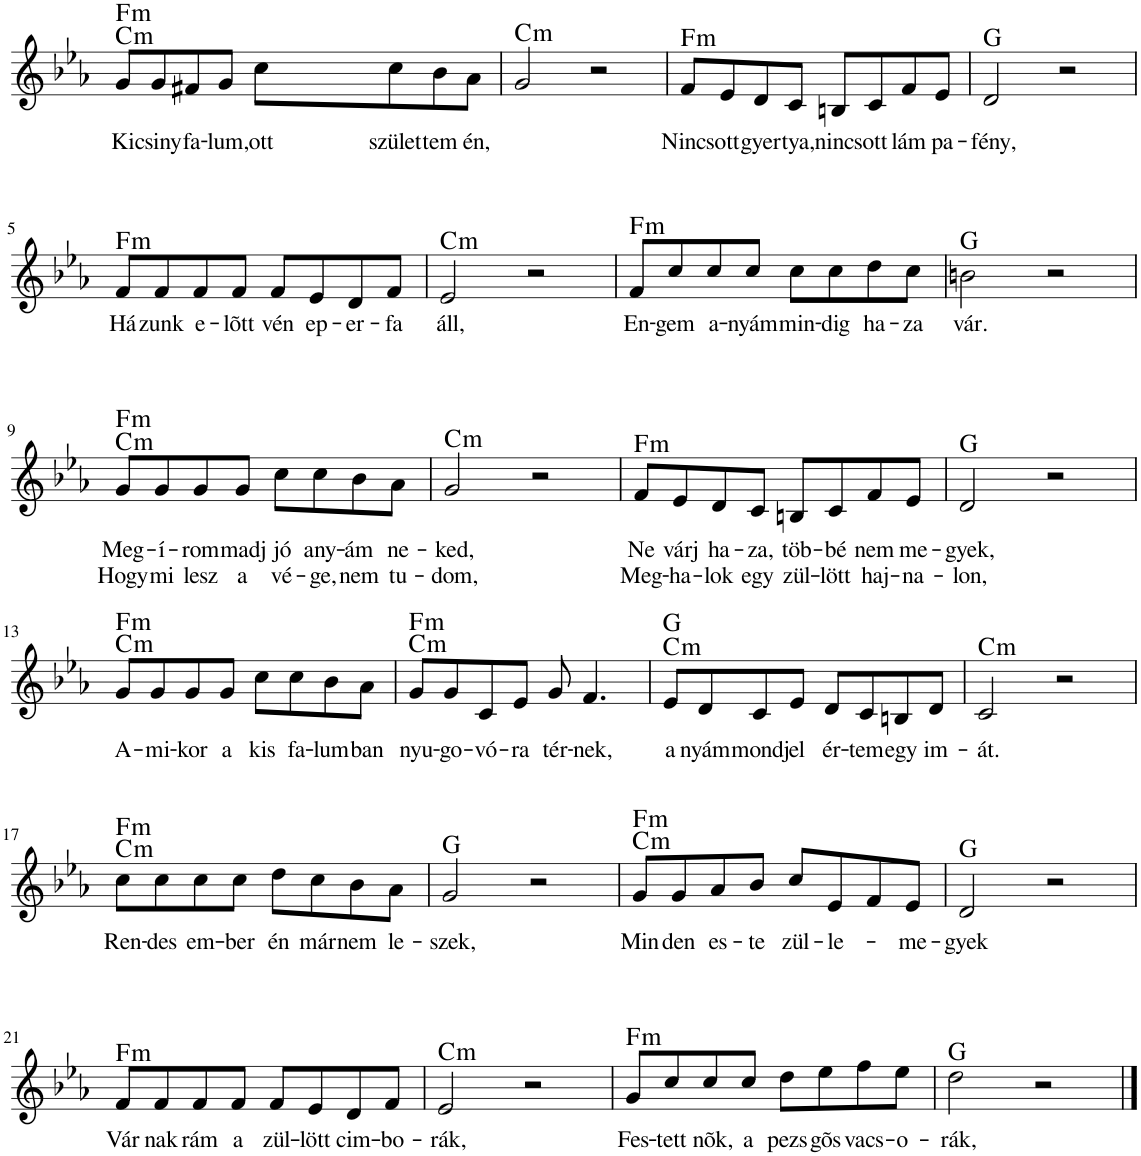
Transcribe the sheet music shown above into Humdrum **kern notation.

**kern	**text	**text	**harte
*part1	*part1	*part1	*part1
*staff1	*staff1	*staff1	*
*I"Piano	*	*	*
*I'Pno	*	*	*
*clefG2	*	*	*
*k[b-e-a-]	*	*	*
=1	=1	=1	=1
!	!LO:LY:b	!	!LO:H:n=1:kt=m
!	!	!	!LO:H:n=2:kt=m
8g/L	Ki-	.	C:min F:min
!	!LO:LY:b	!	!
8g/	-csiny	.	.
!	!LO:LY:b	!	!
8f#X/	fa-	.	.
!	!LO:LY:b	!	!
8g/J	-lum,	.	.
!	!LO:LY:b	!	!
8cc\L	ott	.	.
!	!LO:LY:b	!	!
8cc\	szület-	.	.
!	!LO:LY:b	!	!
8b-\	-tem	.	.
!	!LO:LY:b	!	!
8a-\J	én,	.	.
=2	=2	=2	=2
!	!	!	!LO:H:kt=m
2g/	.	.	C:min
2r	.	.	.
=3	=3	=3	=3
!	!LO:LY:b	!	!LO:H:kt=m
8f/L	Nincs	.	F:min
!	!LO:LY:b	!	!
8e-/	ott	.	.
!	!LO:LY:b	!	!
8d/	gyer-	.	.
!	!LO:LY:b	!	!
8c/J	-tya,	.	.
!	!LO:LY:b	!	!
8Bn/L	nincs	.	.
!	!LO:LY:b	!	!
8c/	ott	.	.
!	!LO:LY:b	!	!
8f/	lám-	.	.
!	!LO:LY:b	!	!
8e-/J	-pa-	.	.
=4	=4	=4	=4
!	!LO:LY:b	!	!
2d/	-fény,	.	G:maj
2r	.	.	.
!!LO:LB:g=z
=5	=5	=5	=5
!	!LO:LY:b	!	!LO:H:kt=m
8f/L	Há-	.	F:min
!	!LO:LY:b	!	!
8f/	-zunk	.	.
!	!LO:LY:b	!	!
8f/	e-	.	.
!	!LO:LY:b	!	!
8f/J	-lõtt	.	.
!	!LO:LY:b	!	!
8f/L	vén	.	.
!	!LO:LY:b	!	!
8e-/	ep-	.	.
!	!LO:LY:b	!	!
8d/	-er-	.	.
!	!LO:LY:b	!	!
8f/J	-fa	.	.
=6	=6	=6	=6
!	!LO:LY:b	!	!LO:H:kt=m
2e-/	áll,	.	C:min
2r	.	.	.
=7	=7	=7	=7
!	!LO:LY:b	!	!LO:H:kt=m
8f/L	En-	.	F:min
!	!LO:LY:b	!	!
8cc/	-gem	.	.
!	!LO:LY:b	!	!
8cc/	a-	.	.
!	!LO:LY:b	!	!
8cc/J	-nyám	.	.
!	!LO:LY:b	!	!
8cc\L	min-	.	.
!	!LO:LY:b	!	!
8cc\	-dig	.	.
!	!LO:LY:b	!	!
8dd\	ha-	.	.
!	!LO:LY:b	!	!
8cc\J	-za	.	.
=8	=8	=8	=8
!	!LO:LY:b	!	!
2bn\	vár.	.	G:maj
2r	.	.	.
!!LO:LB:g=z
=9	=9	=9	=9
!	!LO:LY:b	!LO:LY:b	!LO:H:n=1:kt=m
!	!	!	!LO:H:n=2:kt=m
8g/L	Meg-	Hogy	C:min F:min
!	!LO:LY:b	!LO:LY:b	!
8g/	-í-	mi	.
!	!LO:LY:b	!LO:LY:b	!
8g/	-rom	lesz	.
!	!LO:LY:b	!LO:LY:b	!
8g/J	madj	a	.
!	!LO:LY:b	!LO:LY:b	!
8cc\L	jó	vé-	.
!	!LO:LY:b	!LO:LY:b	!
8cc\	any-	-ge,	.
!	!LO:LY:b	!LO:LY:b	!
8b-\	-ám	nem	.
!	!LO:LY:b	!LO:LY:b	!
8a-\J	ne-	tu-	.
=10	=10	=10	=10
!	!LO:LY:b	!LO:LY:b	!LO:H:kt=m
2g/	-ked,	-dom,	C:min
2r	.	.	.
=11	=11	=11	=11
!	!LO:LY:b	!LO:LY:b	!LO:H:kt=m
8f/L	Ne	Meg-	F:min
!	!LO:LY:b	!LO:LY:b	!
8e-/	várj	-ha-	.
!	!LO:LY:b	!LO:LY:b	!
8d/	ha-	-lok	.
!	!LO:LY:b	!LO:LY:b	!
8c/J	-za,	egy	.
!	!LO:LY:b	!LO:LY:b	!
8Bn/L	töb-	zül-	.
!	!LO:LY:b	!LO:LY:b	!
8c/	-bé	-lött	.
!	!LO:LY:b	!LO:LY:b	!
8f/	nem	haj-	.
!	!LO:LY:b	!LO:LY:b	!
8e-/J	me-	-na-	.
=12	=12	=12	=12
!	!LO:LY:b	!LO:LY:b	!
2d/	-gyek,	-lon,	G:maj
2r	.	.	.
!!LO:LB:g=z
=13	=13	=13	=13
!	!LO:LY:b	!	!LO:H:n=1:kt=m
!	!	!	!LO:H:n=2:kt=m
8g/L	A-	.	C:min F:min
!	!LO:LY:b	!	!
8g/	-mi-	.	.
!	!LO:LY:b	!	!
8g/	-kor	.	.
!	!LO:LY:b	!	!
8g/J	a	.	.
!	!LO:LY:b	!	!
8cc\L	kis	.	.
!	!LO:LY:b	!	!
8cc\	fa-	.	.
!	!LO:LY:b	!	!
8b-\	-lum-	.	.
!	!LO:LY:b	!	!
8a-\J	-ban	.	.
=14	=14	=14	=14
!	!LO:LY:b	!	!LO:H:n=1:kt=m
!	!	!	!LO:H:n=2:kt=m
8g/L	nyu-	.	C:min F:min
!	!LO:LY:b	!	!
8g/	-go-	.	.
!	!LO:LY:b	!	!
8c/	-vó-	.	.
!	!LO:LY:b	!	!
8e-/J	-ra	.	.
!	!LO:LY:b	!	!
8g/	tér-	.	.
!	!LO:LY:b	!	!
4.f/	-nek,	.	.
=15	=15	=15	=15
!	!LO:LY:b	!	!LO:H:n=1:kt=m
8e-/L	a-	.	C:min G:maj
!	!LO:LY:b	!	!
8d/	-nyám	.	.
!	!LO:LY:b	!	!
8c/	mondj	.	.
!	!LO:LY:b	!	!
8e-/J	el	.	.
!	!LO:LY:b	!	!
8d/L	ér-	.	.
!	!LO:LY:b	!	!
8c/	-tem	.	.
!	!LO:LY:b	!	!
8Bn/	egy	.	.
!	!LO:LY:b	!	!
8d/J	im-	.	.
=16	=16	=16	=16
!	!LO:LY:b	!	!LO:H:kt=m
2c/	-át.	.	C:min
2r	.	.	.
!!LO:LB:g=z
=17	=17	=17	=17
!	!LO:LY:b	!	!LO:H:n=1:kt=m
!	!	!	!LO:H:n=2:kt=m
8cc\L	Ren-	.	C:min F:min
!	!LO:LY:b	!	!
8cc\	-des	.	.
!	!LO:LY:b	!	!
8cc\	em-	.	.
!	!LO:LY:b	!	!
8cc\J	-ber	.	.
!	!LO:LY:b	!	!
8dd\L	én	.	.
!	!LO:LY:b	!	!
8cc\	már	.	.
!	!LO:LY:b	!	!
8b-\	nem	.	.
!	!LO:LY:b	!	!
8a-\J	le-	.	.
=18	=18	=18	=18
!	!LO:LY:b	!	!
2g/	-szek,	.	G:maj
2r	.	.	.
=19	=19	=19	=19
!	!LO:LY:b	!	!LO:H:n=1:kt=m
!	!	!	!LO:H:n=2:kt=m
8g/L	Min-	.	C:min F:min
!	!LO:LY:b	!	!
8g/	-den	.	.
!	!LO:LY:b	!	!
8a-/	es-	.	.
!	!LO:LY:b	!	!
8b-/J	-te	.	.
!	!LO:LY:b	!	!
8cc/L	zül-	.	.
!	!LO:LY:b	!	!
8e-/	-le-	.	.
8f/	.	.	.
!	!LO:LY:b	!	!
8e-/J	-me-	.	.
=20	=20	=20	=20
!	!LO:LY:b	!	!
2d/	-gyek	.	G:maj
2r	.	.	.
!!LO:LB:g=z
=21	=21	=21	=21
!	!LO:LY:b	!	!LO:H:kt=m
8f/L	Vár-	.	F:min
!	!LO:LY:b	!	!
8f/	-nak	.	.
!	!LO:LY:b	!	!
8f/	rám	.	.
!	!LO:LY:b	!	!
8f/J	a	.	.
!	!LO:LY:b	!	!
8f/L	zül-	.	.
!	!LO:LY:b	!	!
8e-/	-lött	.	.
!	!LO:LY:b	!	!
8d/	cim-	.	.
!	!LO:LY:b	!	!
8f/J	-bo-	.	.
=22	=22	=22	=22
!	!LO:LY:b	!	!LO:H:kt=m
2e-/	-rák,	.	C:min
2r	.	.	.
=23	=23	=23	=23
!	!LO:LY:b	!	!LO:H:kt=m
8g/L	Fes-	.	F:min
!	!LO:LY:b	!	!
8cc/	-tett	.	.
!	!LO:LY:b	!	!
8cc/	nõk,	.	.
!	!LO:LY:b	!	!
8cc/J	a	.	.
!	!LO:LY:b	!	!
8dd\L	pezs-	.	.
!	!LO:LY:b	!	!
8ee-\	-gõs	.	.
!	!LO:LY:b	!	!
8ff\	vacs-	.	.
!	!LO:LY:b	!	!
8ee-\J	-o-	.	.
=24	=24	=24	=24
!	!LO:LY:b	!	!
2dd\	-rák,	.	G:maj
2r	.	.	.
==	==	==	==
*-	*-	*-	*-
